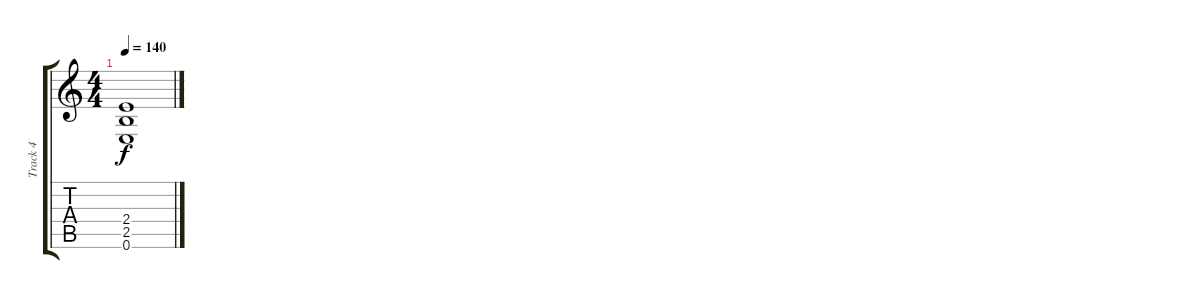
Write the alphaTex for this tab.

\track ("Track 4" "Track 4") {instrument overdrivenguitar}
\staff {score tabs}
\tuning (E4 B3 G3 D3 A2 E2) {hide}
\ts (4 4)
\tempo 140
\clef g2
\ks c
(2.4 2.5 0.6).1{dy f}
